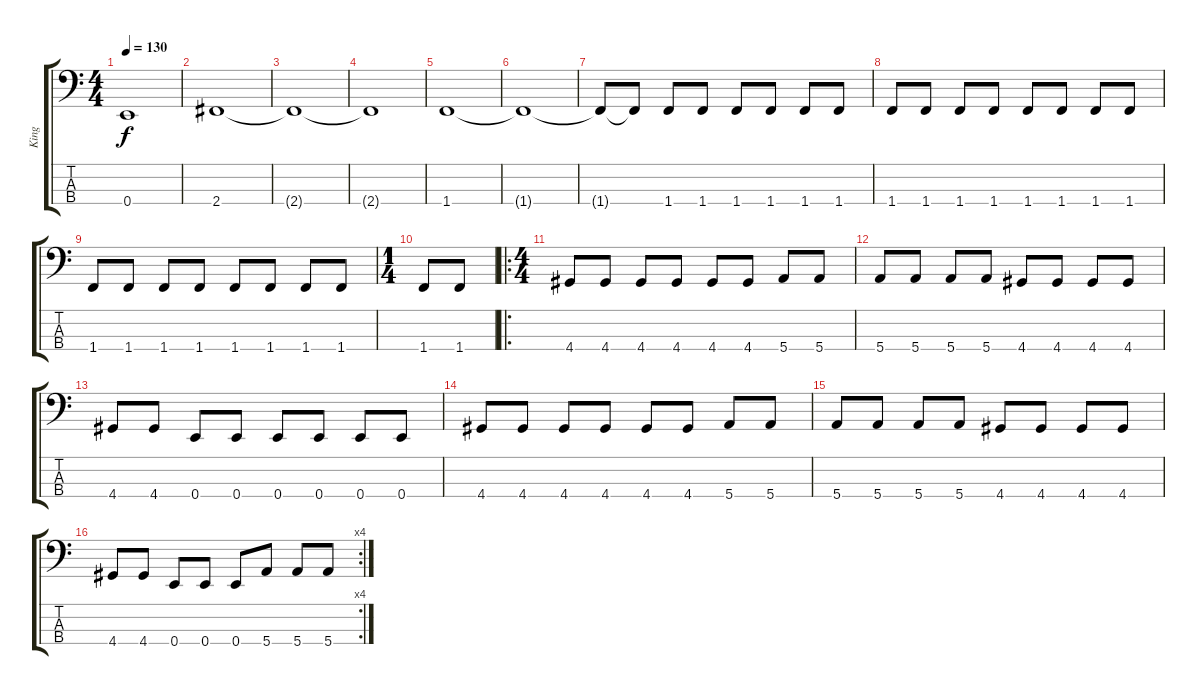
\track ("King" "King") {instrument electricbasspick}
\staff {score tabs}
\tuning (G2 D2 A1 E1) {hide}
\ts (4 4)
\tempo 130
\clef f4
\ks c
0.4{t}.1{dy f} |
2.4.1 |
2.4{t}.1 |
2.4{t}.1 |
1.4.1 |
1.4{t}.1 |
1.4{t}.8 1.4{t}.8 1.4.8 1.4.8 1.4.8 1.4.8 1.4.8 1.4.8 |
1.4.8 1.4.8 1.4.8 1.4.8 1.4.8 1.4.8 1.4.8 1.4.8 |
1.4.8 1.4.8 1.4.8 1.4.8 1.4.8 1.4.8 1.4.8 1.4.8 |
\ts (1 4)
1.4.8 1.4.8 |
\ro
\ts (4 4)
4.4.8 4.4.8 4.4.8 4.4.8 4.4.8 4.4.8 5.4.8 5.4.8 |
5.4.8 5.4.8 5.4.8 5.4.8 4.4.8 4.4.8 4.4.8 4.4.8 |
4.4.8 4.4.8 0.4.8 0.4.8 0.4.8 0.4.8 0.4.8 0.4.8 |
4.4.8 4.4.8 4.4.8 4.4.8 4.4.8 4.4.8 5.4.8 5.4.8 |
5.4.8 5.4.8 5.4.8 5.4.8 4.4.8 4.4.8 4.4.8 4.4.8 |
\rc 4
4.4.8 4.4.8 0.4.8 0.4.8 0.4.8 5.4.8 5.4.8 5.4.8
